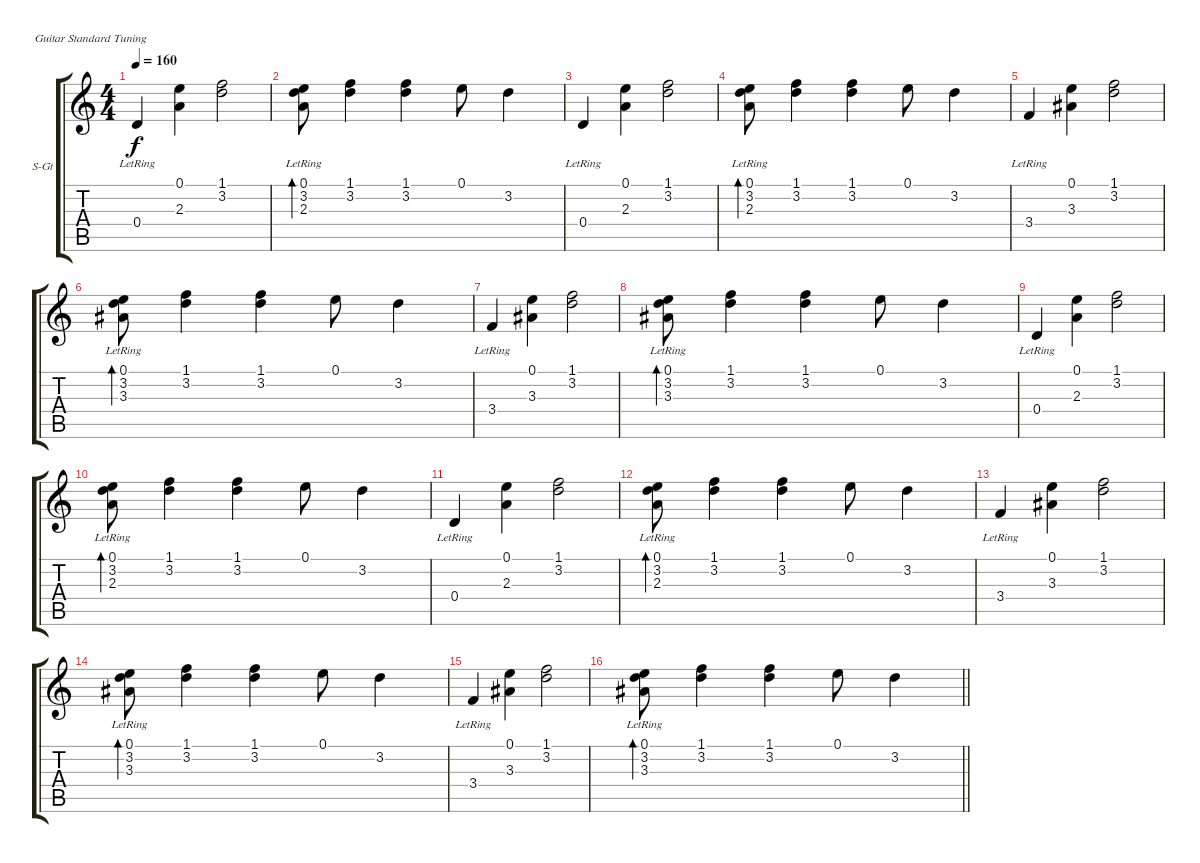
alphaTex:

\defaultSystemsLayout 4
\bracketExtendMode groupsimilarinstruments
\firstSystemTrackNameOrientation horizontal
\otherSystemsTrackNameOrientation horizontal
\track ("Guitar 1" "S-Gt") {instrument acousticguitarsteel}
\staff {score tabs}
\tuning (E4 B3 G3 D3 A2 E2)
\ts (4 4)
\tempo 160
\clef g2
\ks c
0.4{lr}.4{dy f} (2.3 0.1).4 (3.2 1.1).2 |
(2.3{lr} 0.1 3.2).8{bd 126} (3.2 1.1).4 (3.2 1.1).4 0.1.8 3.2.4 |
0.4{lr}.4 (2.3 0.1).4 (3.2 1.1).2 |
(2.3{lr} 0.1 3.2).8{bd 126} (3.2 1.1).4 (3.2 1.1).4 0.1.8 3.2.4 |
3.4{lr}.4 (3.3 0.1).4 (3.2 1.1).2 |
(3.3{lr} 0.1 3.2).8{bd 122} (3.2 1.1).4 (1.1 3.2).4 0.1.8 3.2.4 |
3.4{lr}.4 (3.3 0.1).4 (3.2 1.1).2 |
(3.3{lr} 0.1 3.2).8{bd 122} (3.2 1.1).4 (1.1 3.2).4 0.1.8 3.2.4 |
0.4{lr}.4 (2.3 0.1).4 (3.2 1.1).2 |
(2.3{lr} 0.1 3.2).8{bd 126} (3.2 1.1).4 (3.2 1.1).4 0.1.8 3.2.4 |
0.4{lr}.4 (2.3 0.1).4 (3.2 1.1).2 |
(2.3{lr} 0.1 3.2).8{bd 126} (3.2 1.1).4 (3.2 1.1).4 0.1.8 3.2.4 |
3.4{lr}.4 (3.3 0.1).4 (3.2 1.1).2 |
(3.3{lr} 0.1 3.2).8{bd 122} (3.2 1.1).4 (1.1 3.2).4 0.1.8 3.2.4 |
3.4{lr}.4 (3.3 0.1).4 (3.2 1.1).2 |
\barLineRight lightlight
(3.3{lr} 0.1 3.2).8{bd 122} (3.2 1.1).4 (1.1 3.2).4 0.1.8 3.2.4
